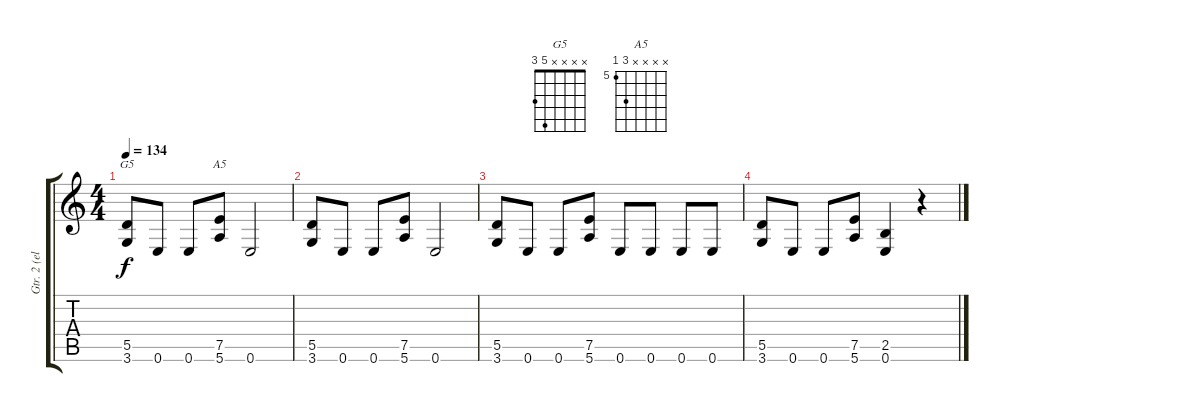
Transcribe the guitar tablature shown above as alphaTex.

\track ("Gtr. 2 (elec. w/dist.)" "Gtr. 2 (el") {instrument overdrivenguitar}
\staff {score tabs}
\tuning (E4 B3 G3 D3 A2 E2) {hide}
\chord ("G5" x x x x 5 3)
\chord ("A5" x x x x 7 5) {firstfret 5}
\ts (4 4)
\tempo 134
\clef g2
\ks c
(5.5 3.6).8{ch "G5" dy f} 0.6.8 0.6.8 (7.5 5.6).8{ch "A5"} 0.6.2 |
(5.5 3.6).8 0.6.8 0.6.8 (7.5 5.6).8 0.6.2 |
(5.5 3.6).8 0.6.8 0.6.8 (7.5 5.6).8 0.6.8 0.6.8 0.6.8 0.6.8 |
(5.5 3.6).8 0.6.8 0.6.8 (7.5 5.6).8 (2.5 0.6).4 r.4
